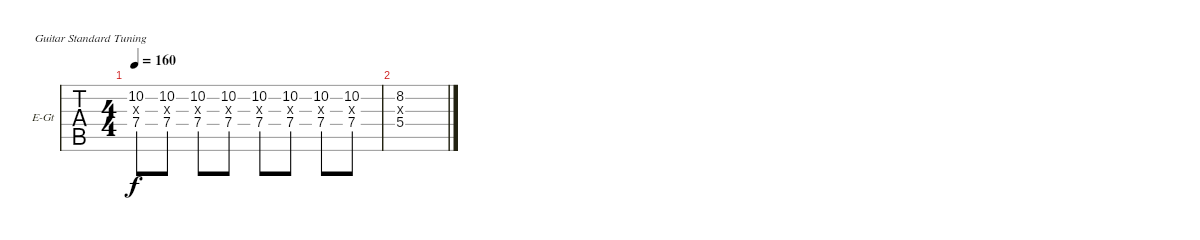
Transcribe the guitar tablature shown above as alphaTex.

\bracketExtendMode groupsimilarinstruments
\firstSystemTrackNameOrientation horizontal
\otherSystemsTrackNameOrientation horizontal
\track ("Albert" "E-Gt") {instrument overdrivenguitar}
\staff {tabs}
\tuning (E4 B3 G3 D3 A2 E2)
\ts (4 4)
\tempo 160
\clef g2
\ks c
(10.2 0.3{x} 7.4).8{dy f} (10.2 0.3{x} 7.4).8 (10.2 0.3{x} 7.4).8 (10.2 0.3{x} 7.4).8 (10.2 0.3{x} 7.4).8 (10.2 0.3{x} 7.4).8 (10.2 0.3{x} 7.4).8 (10.2 0.3{x} 7.4).8 |
(8.2 0.3{x} 5.4).1
